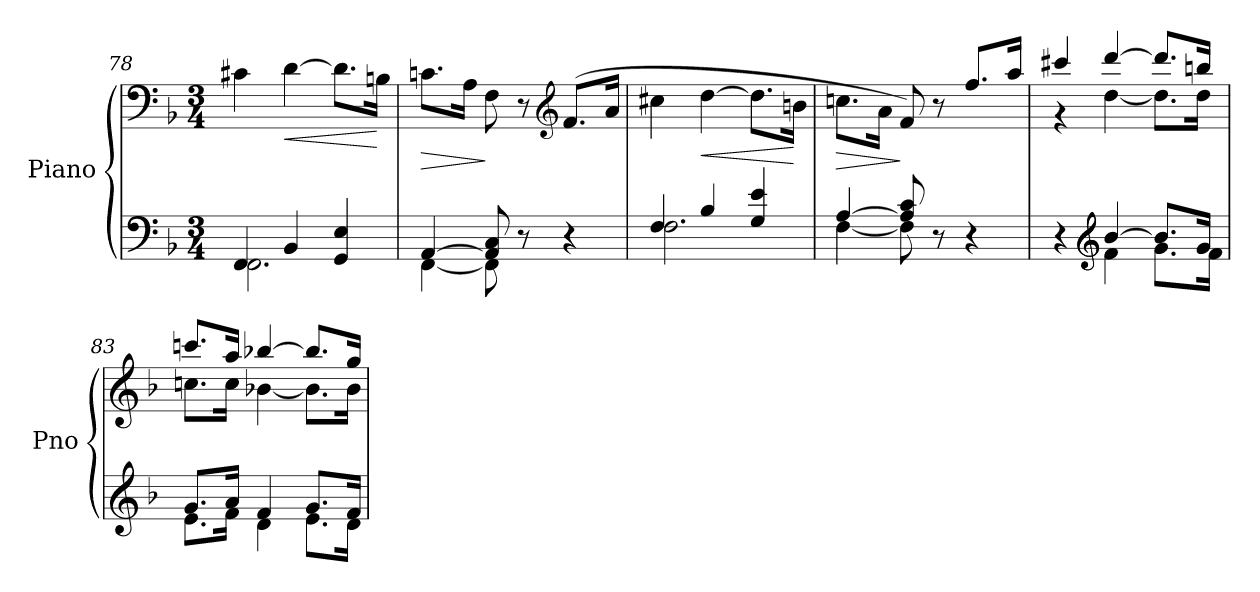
**kern	**kern	**dynam
*part1	*part1	*part1
*staff2	*staff1	*staff1/2
*I"Piano	*	*
*I'Pno	*	*
*clefF4	*clefF4	*
*k[b-]	*k[b-]	*
*M3/4	*M3/4	*
=78	=78	=78
*^	*	*
4FF/	2.FF\	4c#X\	.
!	!	!	!LO:HP:b
4BB-/	.	[4d\	<
4GG/ 4E/	.	8.d\L]	.
.	.	16Bn\Jk	[
=79	=79	=79	=79
!	!	!	!LO:HP:b
[4AA/	[4FF\	8.cn\L	>
.	.	16A\Jk	.
8AA/] 8C/	8FF\]	8F\	]
8r	4.ryy	8r	.
*	*	*clefG2	*
4r	.	(8.f/L	.
.	.	16a/Jk	.
!!LO:LB:g=z
=80	=80	=80	=80
4F/	2.F\	4cc#X\	.
!	!	!	!LO:HP:b
4B-/	.	[4dd\	<
4G/ 4e/	.	8.dd\L]	.
.	.	16bn\Jk	[
=81	=81	=81	=81
!	!	!	!LO:HP:b
[4A/	[4F\	8.ccn\L	>
.	.	16a\Jk	.
8A/] 8c/	8F\]	8f/)	]
8r	4.ryy	8r	.
4r	.	8.ff/L	.
.	.	16aa/Jk	.
=82	=82	=82	=82
*	*	*^	*
!	!	!	!	!LO:DY:b
4r	4ryy	4ccc#X/	4r	other-dynamics
*clefG2	*	*	*	*
[4b-/	4f\	[4ddd/	[4dd\	.
8.b-/L]	8.g\L	8.ddd/L]	8.dd\L]	.
16g/Jk	16f\Jk	16bbn/Jk	16dd\Jk	.
=83	=83	=83	=83	=83
8.g/L	8.e\L	8.cccn/L	8.ccn\L	.
16a/Jk	16f\Jk	16aa/Jk	16cc\Jk	.
4f/	4d\	[4bb-X/	[4b-X\	.
8.g/L	8.e\L	8.bb-/L]	8.b-\L]	.
16f/Jk	16d\Jk	16gg/Jk	16b-\Jk	.
*v	*v	*	*	*
*	*v	*v	*
=	=	=
*-	*-	*-
